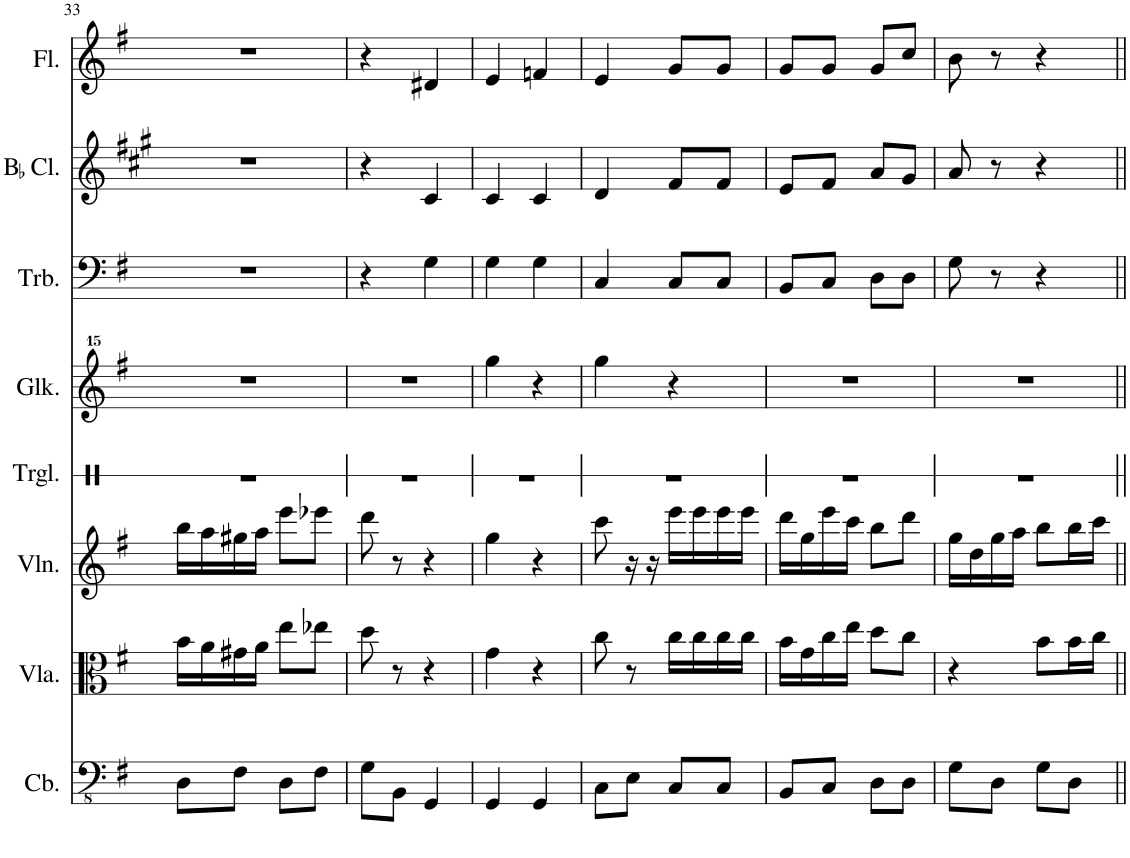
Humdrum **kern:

**kern	**kern	**kern	**kern	**kern	**kern	**kern	**kern
*part8	*part7	*part6	*part5	*part4	*part3	*part2	*part1
*staff8	*staff7	*staff6	*staff5	*staff4	*staff3	*staff2	*staff1
*I"Double Bass	*I"Viola	*I"Violin	*I"Triangle	*I"Glockenspiel	*I"Trombone	*I"BaccidentalFlat Clarinet	*I"Flute
*	*I'Vla.	*I'Vln.	*I'Trgl.	*I'Glk.	*I'Trb.	*I'BaccidentalFlat Cl.	*I'Fl.
!!LO:PB:g=z
*clefFv4	*clefC3	*clefG2	*clefX	*clefG^^2	*clefF4	*clefG2	*clefG2
*Trd7c12	*	*	*	*	*	*Trd1c2	*
*k[f#]	*k[f#]	*k[f#]	*k[]	*k[f#]	*k[f#]	*k[f#c#g#]	*k[f#]
*M2/4	*M2/4	*M2/4	*M2/4	*M2/4	*M2/4	*M2/4	*M2/4
=33	=33	=33	=33	=33	=33	=33	=33
8DD\L	16b\LL	16bb\LL	2r	2r	2r	2r	2r
.	16a\	16aa\	.	.	.	.	.
8FF#\J	16g#X\	16gg#X\	.	.	.	.	.
.	16a\JJ	16aa\JJ	.	.	.	.	.
8DD\L	8ee\L	8eee\L	.	.	.	.	.
8FF#\J	8ee-X\J	8eee-X\J	.	.	.	.	.
=34	=34	=34	=34	=34	=34	=34	=34
8GG\L	8dd\	8ddd\	2r	2r	4r	4r	4r
8BBB\J	8r	8r	.	.	.	.	.
4GGG/	4r	4r	.	.	4G\	4c#/	4d#X/
=35	=35	=35	=35	=35	=35	=35	=35
4GGG/	4g\	4gg\	2r	4gggg\	4G\	4c#/	4e/
4GGG/	4r	4r	.	4r	4G\	4c#/	4fn/
=36	=36	=36	=36	=36	=36	=36	=36
8CC\L	8cc\	8ccc\	2r	4gggg\	4C/	4d/	4e/
8EE\J	8r	16r	.	.	.	.	.
.	.	16r	.	.	.	.	.
8CC/L	16cc\LL	16eee\LL	.	4r	8C/L	8f#/L	8g/L
.	16cc\	16eee\	.	.	.	.	.
8CC/J	16cc\	16eee\	.	.	8C/J	8f#/J	8g/J
.	16cc\JJ	16eee\JJ	.	.	.	.	.
=37	=37	=37	=37	=37	=37	=37	=37
8BBB/L	16b\LL	16ddd\LL	2r	2r	8BB/L	8e/L	8g/L
.	16g\	16gg\	.	.	.	.	.
8CC/J	16cc\	16eee\	.	.	8C/J	8f#/J	8g/J
.	16ee\JJ	16ccc\JJ	.	.	.	.	.
8DD\L	8dd\L	8bb\L	.	.	8D\L	8a/L	8g/L
8DD\J	8cc\J	8ddd\J	.	.	8D\J	8g#/J	8cc/J
=38	=38	=38	=38	=38	=38	=38	=38
8GG\L	4r	16gg\LL	2r	2r	8G\	8a/	8b\
.	.	16dd\	.	.	.	.	.
8DD\J	.	16gg\	.	.	8r	8r	8r
.	.	16aa\JJ	.	.	.	.	.
8GG\L	8b\L	8bb\L	.	.	4r	4r	4r
8DD\J	16b\L	16bb\L	.	.	.	.	.
.	16cc\JJ	16ccc\JJ	.	.	.	.	.
=||	=||	=||	=||	=||	=||	=||	=||
*-	*-	*-	*-	*-	*-	*-	*-
